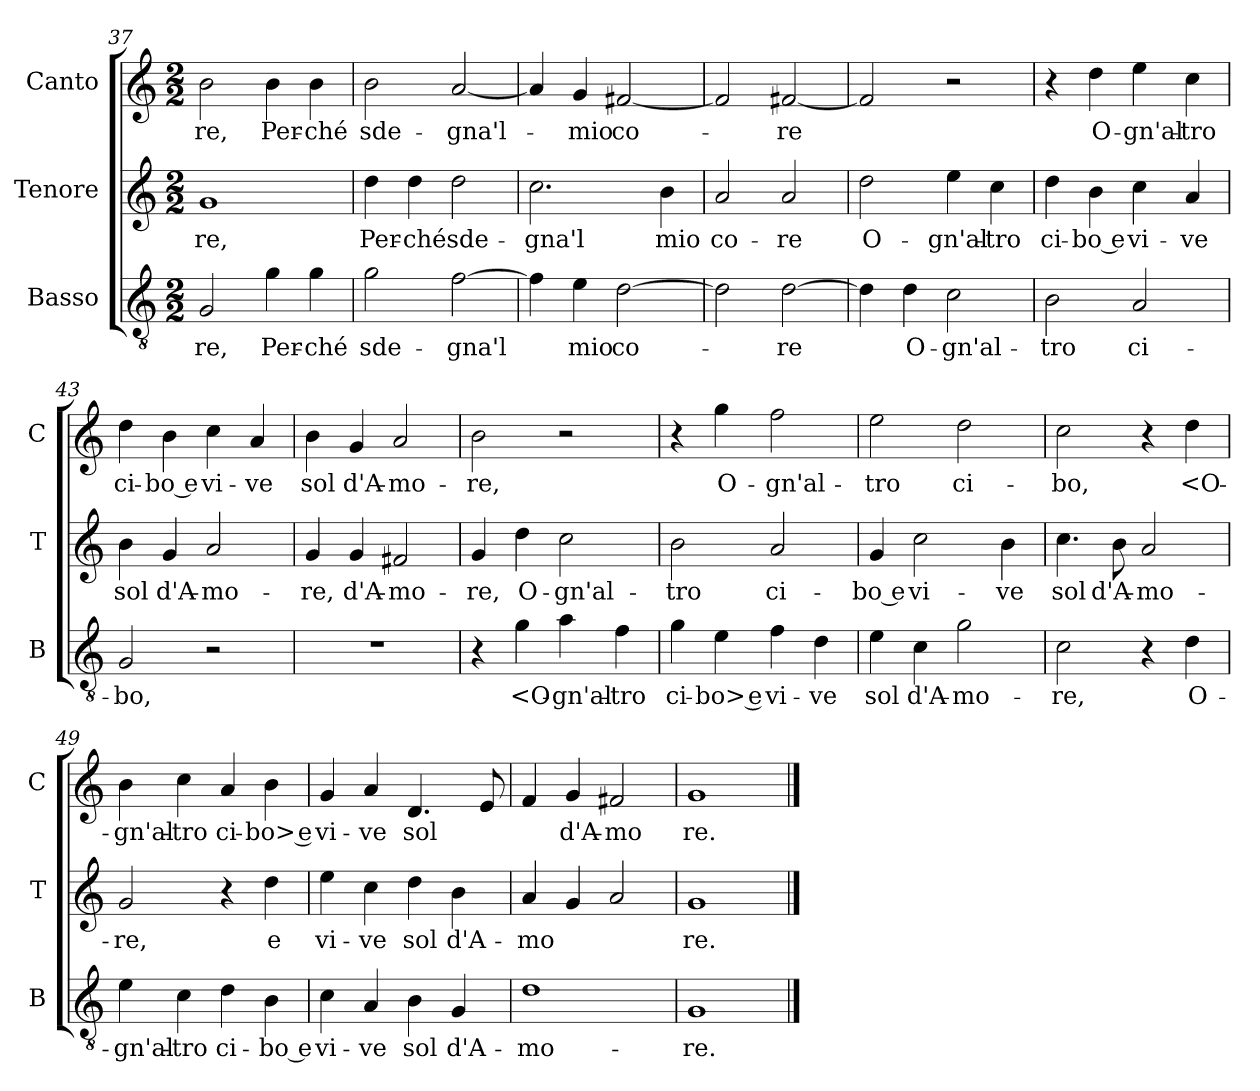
**kern	**text	**kern	**text	**kern	**text
*part3	*part3	*part2	*part2	*part1	*part1
*staff3	*staff3	*staff2	*staff2	*staff1	*staff1
*I"Basso	*	*I"Tenore	*	*I"Canto	*
*I'B	*	*I'T	*	*I'C	*
*clefGv2	*	*clefG2	*	*clefG2	*
*k[]	*	*k[]	*	*k[]	*
*C:	*	*C:	*	*C:	*
*M2/2	*	*M2/2	*	*M2/2	*
=37	=37	=37	=37	=37	=37
2G	-re,	1g	-re,	2b	-re,
4g	Per-	.	.	4b	Per-
4g	-ché	.	.	4b	-ché
=38	=38	=38	=38	=38	=38
2g	sde-	4dd	Per-	2b	sde-
.	.	4dd	-ché	.	.
[2f	-gna'l	2dd	sde-	[2a	-gna'l-
=39	=39	=39	=39	=39	=39
4f]	.	2.cc	-gna'l	4a]	.
4e	mio	.	.	4g	-mio
[2d	co-	.	.	[2f#X	co-
.	.	4b	mio	.	.
=40	=40	=40	=40	=40	=40
2d]	.	2a	co-	2f#]	.
[2d	-re	2a	-re	[2f#X	-re
=41	=41	=41	=41	=41	=41
4d]	.	2dd	O-	2f#]	.
4d	O-	.	.	.	.
2c	-gn'al-	4ee	-gn'al-	2r	.
.	.	4cc	-tro	.	.
=42	=42	=42	=42	=42	=42
2B	-tro	4dd	ci-	4r	.
.	.	4b	-bo e	4dd	O-
2A	ci-	4cc	vi-	4ee	-gn'al-
.	.	4a	-ve	4cc	-tro
=43	=43	=43	=43	=43	=43
2G	-bo,	4b	sol	4dd	ci-
.	.	4g	d'A-	4b	-bo e
2r	.	2a	-mo-	4cc	vi-
.	.	.	.	4a	-ve
=44	=44	=44	=44	=44	=44
1r	.	4g	-re,	4b	sol
.	.	4g	d'A-	4g	d'A-
.	.	2f#X	-mo-	2a	-mo-
=45	=45	=45	=45	=45	=45
4r	.	4g	-re,	2b	-re,
4g	<O-	4dd	O-	.	.
4a	-gn'al-	2cc	-gn'al-	2r	.
4f	-tro	.	.	.	.
=46	=46	=46	=46	=46	=46
4g	ci-	2b	-tro	4r	.
4e	-bo> e	.	.	4gg	O-
4f	vi-	2a	ci-	2ff	-gn'al-
4d	-ve	.	.	.	.
=47	=47	=47	=47	=47	=47
4e	sol	4g	-bo e	2ee	-tro
4c	d'A-	2cc	vi-	.	.
2g	-mo-	.	.	2dd	ci-
.	.	4b	-ve	.	.
=48	=48	=48	=48	=48	=48
2c	-re,	4.cc	sol	2cc	-bo,
.	.	8b	d'A-	.	.
4r	.	2a	-mo-	4r	.
4d	O-	.	.	4dd	<O-
=49	=49	=49	=49	=49	=49
4e	-gn'al-	2g	-re,	4b	-gn'al-
4c	-tro	.	.	4cc	-tro
4d	ci-	4r	.	4a	ci-
4B	-bo e	4dd	e	4b	-bo> e
=50	=50	=50	=50	=50	=50
4c	vi-	4ee	vi-	4g	vi-
4A	-ve	4cc	-ve	4a	-ve
4B	sol	4dd	sol	4.d	sol
4G	d'A-	4b	d'A-	.	.
.	.	.	.	8e	.
=51	=51	=51	=51	=51	=51
1d	-mo-	4a	-mo	4f	.
.	.	4g	.	4g	d'A-
.	.	2a	.	2f#X	-mo
=52	=52	=52	=52	=52	=52
1G	-re.	1g	re.	1g	re.
==	==	==	==	==	==
*-	*-	*-	*-	*-	*-
